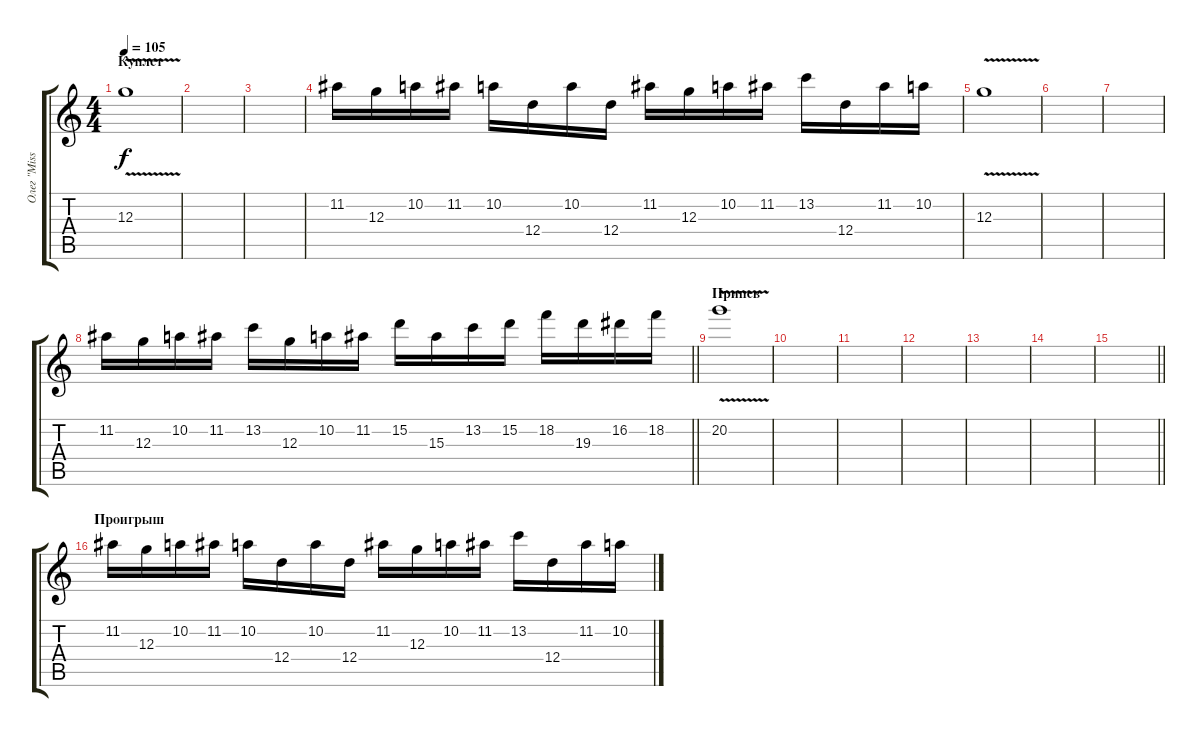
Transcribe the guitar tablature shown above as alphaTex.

\track ("Олег \"Mission\" Мишин" "Олег \"Miss") {instrument overdrivenguitar}
\staff {score tabs}
\tuning (E4 B3 G3 D3 A2 E2) {hide}
\ts (4 4)
\section ("" "Куплет")
\tempo 105
\clef g2
\ks c
12.3{v}.1{dy f} |
|
|
11.2.16 12.3.16 10.2.16 11.2.16 10.2.16 12.4.16 10.2.16 12.4.16 11.2.16 12.3.16 10.2.16 11.2.16 13.2.16 12.4.16 11.2.16 10.2.16 |
12.3{v}.1 |
|
|
\barLineRight lightlight
11.2.16 12.3.16 10.2.16 11.2.16 13.2.16 12.3.16 10.2.16 11.2.16 15.2.16 15.3.16 13.2.16 15.2.16 18.2.16 19.3.16 16.2.16 18.2.16 |
\section ("" "Припев")
20.2{v}.1 |
|
|
|
|
|
\barLineRight lightlight
|
\section ("" "Проигрыш")
11.2.16 12.3.16 10.2.16 11.2.16 10.2.16 12.4.16 10.2.16 12.4.16 11.2.16 12.3.16 10.2.16 11.2.16 13.2.16 12.4.16 11.2.16 10.2.16
